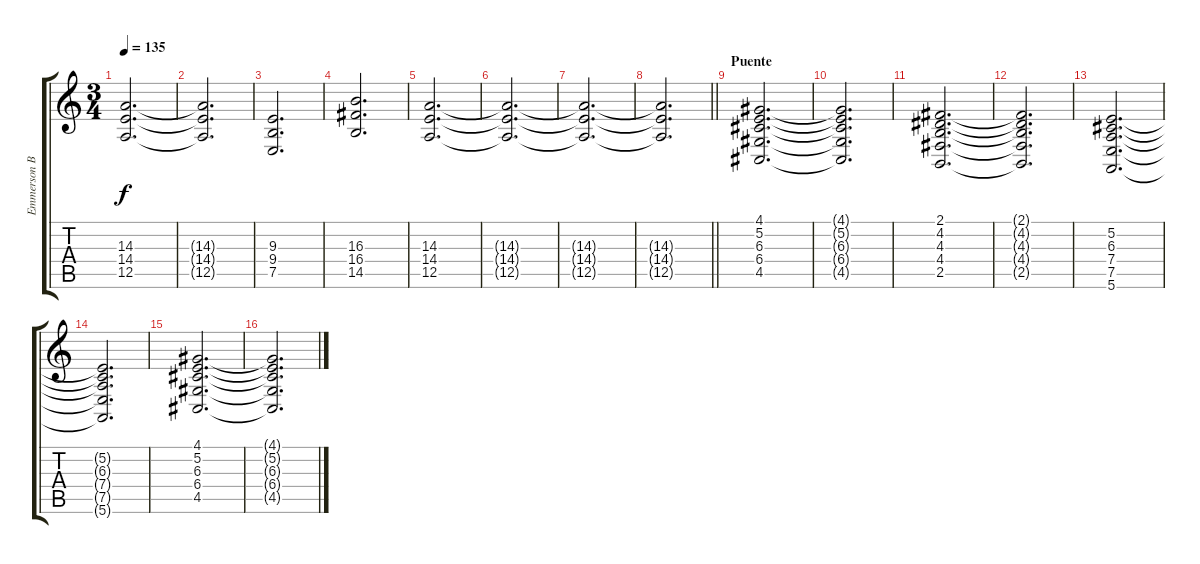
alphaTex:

\track ("Emmerson Burton" "Emmerson B") {instrument pad1newage}
\staff {score tabs}
\tuning (E4 B3 G3 D3 A2 E2) {hide}
\ts (3 4)
\tempo 135
\clef g2
\ks c
(14.3 14.4 12.5).2{d dy f} |
(14.3{t} 14.4{t} 12.5{t}).2{d} |
(9.3 9.4 7.5).2{d} |
(16.3 16.4 14.5).2{d} |
(14.3 14.4 12.5).2{d} |
(14.3{t} 14.4{t} 12.5{t}).2{d} |
(14.3{t} 14.4{t} 12.5{t}).2{d} |
\barLineRight lightlight
(14.3{t} 14.4{t} 12.5{t}).2{d} |
\section ("" "Puente")
(4.1 5.2 6.3 6.4 4.5).2{d} |
(4.1{t} 5.2{t} 6.3{t} 6.4{t} 4.5{t}).2{d} |
(2.1 4.2 4.3 4.4 2.5).2{d} |
(2.1{t} 4.2{t} 4.3{t} 4.4{t} 2.5{t}).2{d} |
(5.2 6.3 7.4 7.5 5.6).2{d} |
(5.2{t} 6.3{t} 7.4{t} 7.5{t} 5.6{t}).2{d} |
(4.1 5.2 6.3 6.4 4.5).2{d} |
(4.1{t} 5.2{t} 6.3{t} 6.4{t} 4.5{t}).2{d}
